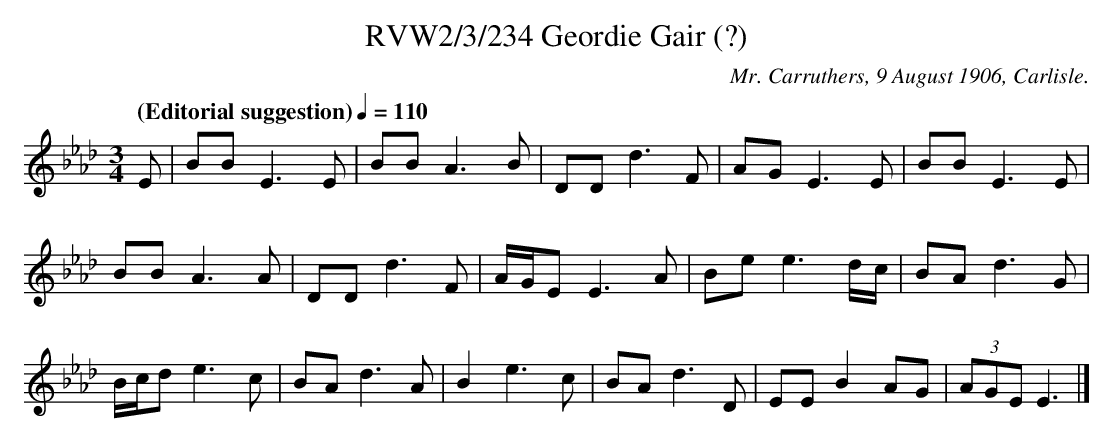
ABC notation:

X:1
T:RVW2/3/234 Geordie Gair (?)
C:Mr. Carruthers, 9 August 1906, Carlisle.
L:1/8
Q: "(Editorial suggestion)" 1/4=110
M:3/4
K:Ab
E | BB E3 E | BB A3 B | DD d3 F | AG E3 E | BB E3 E|$
BB A3 A | DD d3 F | A/2G/2E E3 A | Be e3 d/2c/2 | BA d3 G |$
B/2c/2d e3 c | BA d3 A | B2 e3 c | BA d3 D | EE B2 AG | (3AGE E3 |]$
